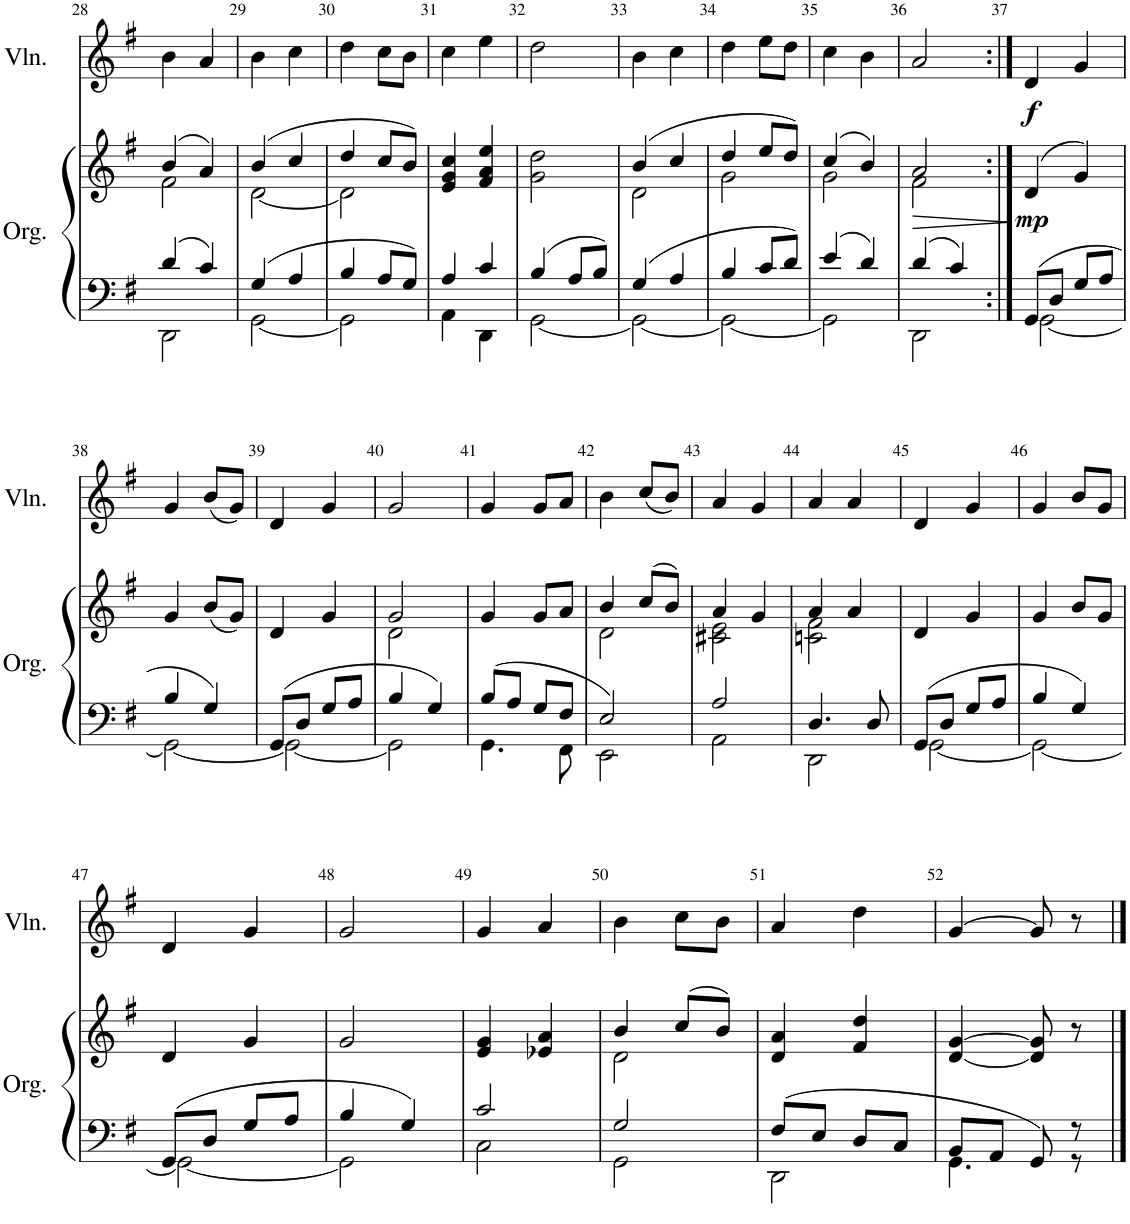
**kern	**kern	**dynam	**kern	**dynam
*part2	*part2	*part2	*part1	*part1
*staff3	*staff2	*staff2/3	*staff1	*staff1
*I"Orgue	*	*	*I"Violon	*
*I'Org.	*	*	*I'Vln.	*
!!LO:PB:g=z
*clefF4	*clefG2	*	*clefG2	*
*k[f#]	*k[f#]	*	*k[f#]	*
*M2/4	*M2/4	*	*M2/4	*
=28	=28	=28	=28	=28
*^	*^	*	*	*
4d/	2DD\	(4b/	2f#\	.	4b\	.
4c/	.	4a/)	.	.	4a/	.
=29	=29	=29	=29	=29	=29	=29
4G/	[2GG\	(4b/	[2d\	.	4b\	.
4A/	.	4cc/	.	.	4cc\	.
=30	=30	=30	=30	=30	=30	=30
4B/	2GG\]	4dd/	2d\]	.	4dd\	.
8A/L	.	8cc/L	.	.	8cc\L	.
8G/J	.	8b/J)	.	.	8b\J	.
*	*	*v	*v	*	*	*
=31	=31	=31	=31	=31	=31
4A/	4AA\	4e/ 4g/ 4cc/	.	4cc\	.
4c/	4DD\	4f#/ 4a/ 4ee/	.	4ee\	.
=32	=32	=32	=32	=32	=32
4B/	[2GG\	2g\ 2dd\	.	2dd\	.
8A/L	.	.	.	.	.
8B/J	.	.	.	.	.
=33	=33	=33	=33	=33	=33
*	*	*^	*	*	*
4G/	2GG\_	(4b/	2d\	.	4b\	.
4A/	.	4cc/	.	.	4cc\	.
=34	=34	=34	=34	=34	=34	=34
4B/	2GG\_	4dd/	2g\	.	4dd\	.
8c/L	.	8ee/L	.	.	8ee\L	.
8d/J	.	8dd/J)	.	.	8dd\J	.
=35	=35	=35	=35	=35	=35	=35
4e/	2GG\]	(4cc/	2g\	.	4cc\	.
4d/	.	4b/)	.	.	4b\	.
=36	=36	=36	=36	=36	=36	=36
!	!	!	!	!LO:HP:b	!	!
4d/	2DD\	2a/	2f#\	>	2a/	.
4c/	.	.	.	.	.	.
*v	*v	*	*	*	*	*
*	*v	*v	*	*	*
.	.	]	.	.
=37:|!	=37:|!	=37:|!	=37:|!	=37:|!
*^	*	*	*	*
!	!	!	!LO:DY:b	!	!LO:DY:b
8GG/L	[2GG\	(>4d/	mp	4d/	f
8D/J	.	.	.	.	.
8G/L	.	4g/)	.	4g/	.
8A/J	.	.	.	.	.
!!LO:LB:g=z
=38	=38	=38	=38	=38	=38
4B/	2GG\_	4g/	.	4g/	.
4G/	.	(8b/L	.	(8b/L	.
.	.	8g/J)	.	8g/J)	.
=39	=39	=39	=39	=39	=39
8GG/L	2GG\_	4d/	.	4d/	.
8D/J	.	.	.	.	.
8G/L	.	4g/	.	4g/	.
8A/J	.	.	.	.	.
=40	=40	=40	=40	=40	=40
*	*	*^	*	*	*
4B/	2GG\]	2g/	2d\	.	2g/	.
4G/	.	.	.	.	.	.
*	*	*v	*v	*	*	*
=41	=41	=41	=41	=41	=41
8B/L	4.GG\	4g/	.	4g/	.
8A/J	.	.	.	.	.
8G/L	.	8g/L	.	8g/L	.
8F#/J	8FF#\	8a/J	.	8a/J	.
=42	=42	=42	=42	=42	=42
*	*	*^	*	*	*
2E/	2EE\	4b/	2d\	.	4b\	.
.	.	(8cc/L	.	.	(8cc/L	.
.	.	8b/J)	.	.	8b/J)	.
=43	=43	=43	=43	=43	=43	=43
2A/	2AA\	4a/	2c#X\ 2e\	.	4a/	.
.	.	4g/	.	.	4g/	.
=44	=44	=44	=44	=44	=44	=44
4.D/	2DD\	4a/	2cn\ 2f#\	.	4a/	.
.	.	4a/	.	.	4a/	.
8D/	.	.	.	.	.	.
*	*	*v	*v	*	*	*
=45	=45	=45	=45	=45	=45
8GG/L	[2GG\	4d/	.	4d/	.
8D/J	.	.	.	.	.
8G/L	.	4g/	.	4g/	.
8A/J	.	.	.	.	.
=46	=46	=46	=46	=46	=46
4B/	2GG\_	4g/	.	4g/	.
4G/	.	8b/L	.	8b/L	.
.	.	8g/J	.	8g/J	.
!!LO:LB:g=z
=47	=47	=47	=47	=47	=47
8GG/L	2GG\_	4d/	.	4d/	.
8D/J	.	.	.	.	.
8G/L	.	4g/	.	4g/	.
8A/J	.	.	.	.	.
=48	=48	=48	=48	=48	=48
4B/	2GG\]	2g/	.	2g/	.
4G/	.	.	.	.	.
=49	=49	=49	=49	=49	=49
2c/	2C\	4e/ 4g/	.	4g/	.
.	.	4e-X/ 4a/	.	4a/	.
=50	=50	=50	=50	=50	=50
*	*	*^	*	*	*
2G/	2GG\	4b/	2d\	.	4b\	.
.	.	(8cc/L	.	.	8cc\L	.
.	.	8b/J)	.	.	8b\J	.
*	*	*v	*v	*	*	*
=51	=51	=51	=51	=51	=51
8F#/L	2DD\	4d/ 4a/	.	4a/	.
8E/J	.	.	.	.	.
8D/L	.	4f#/ 4dd/	.	4dd\	.
8C/J	.	.	.	.	.
=52	=52	=52	=52	=52	=52
8BB/L	4.GG\	[4d/ [4g/	.	[>4g/	.
8AA/J	.	.	.	.	.
8GG/	.	8d/] 8g/]	.	8g/]	.
8r	8r	8r	.	8r	.
*v	*v	*	*	*	*
==	==	==	==	==
*-	*-	*-	*-	*-
